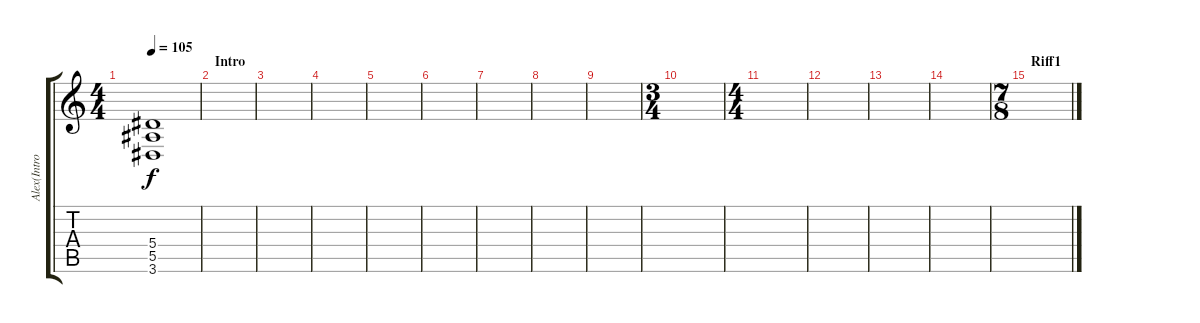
\track ("Alex(Intro)" "Alex(Intro") {instrument overdrivenguitar}
\staff {score tabs}
\tuning (C4 G3 Eb3 Bb2 F2 C2) {hide}
\ts (4 4)
\tempo 105
\clef g2
\ks c
(5.4 5.5 3.6).1{dy f volume 16 instrument seashore} |
\section ("" "Intro")
|
|
|
|
|
|
|
|
\ts (3 4)
|
\ts (4 4)
|
|
|
|
\ts (7 8)
\section ("" "Riff1")
